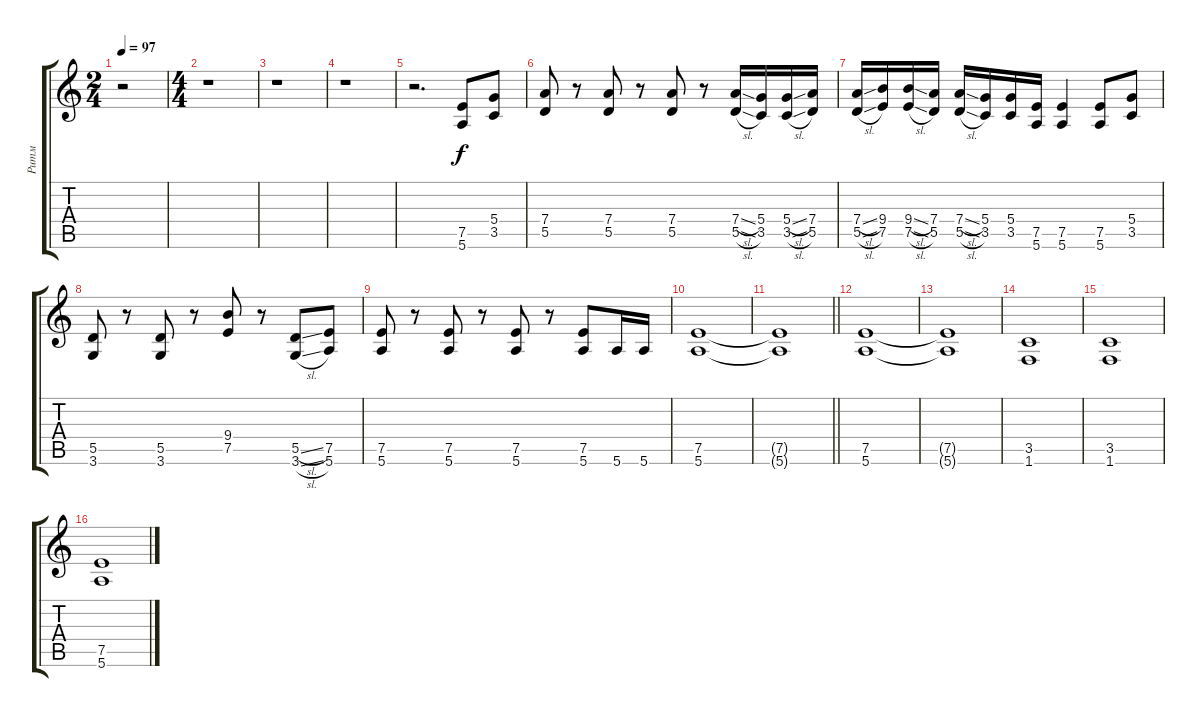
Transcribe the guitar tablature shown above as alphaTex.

\track ("Ритм" "Ритм") {instrument distortionguitar}
\staff {score tabs}
\tuning (E4 B3 G3 D3 A2 E2) {hide}
\ts (2 4)
\tempo 97
\clef g2
\ks c
r.2{dy f instrument distortionguitar} |
\ts (4 4)
r.1 |
r.1 |
r.1 |
r.2{d} (7.5 5.6).8 (5.4 3.5).8 |
(7.4 5.5).8 r.8 (7.4 5.5).8 r.8 (7.4 5.5).8 r.8 (7.4{sl} 5.5{sl}).16 (5.4 3.5).16 (5.4{sl} 3.5{sl}).16 (7.4 5.5).16 |
(7.4{sl} 5.5{sl}).16 (9.4 7.5).16 (9.4{sl} 7.5{sl}).16 (7.4 5.5).16 (7.4{sl} 5.5{sl}).16 (5.4 3.5).16 (5.4 3.5).16 (7.5 5.6).16 (7.5 5.6).4 (7.5 5.6).8 (5.4 3.5).8 |
(5.5 3.6).8 r.8 (5.5 3.6).8 r.8 (9.4 7.5).8 r.8 (5.5{sl} 3.6{sl}).8 (7.5 5.6).8 |
(7.5 5.6).8 r.8 (7.5 5.6).8 r.8 (7.5 5.6).8 r.8 (7.5 5.6).8 5.6.16 5.6.16 |
(7.5 5.6).1 |
\barLineRight lightlight
(7.5{t} 5.6{t}).1 |
(7.5 5.6).1 |
(7.5{t} 5.6{t}).1 |
(3.5 1.6).1 |
(3.5 1.6).1 |
(7.5 5.6).1
